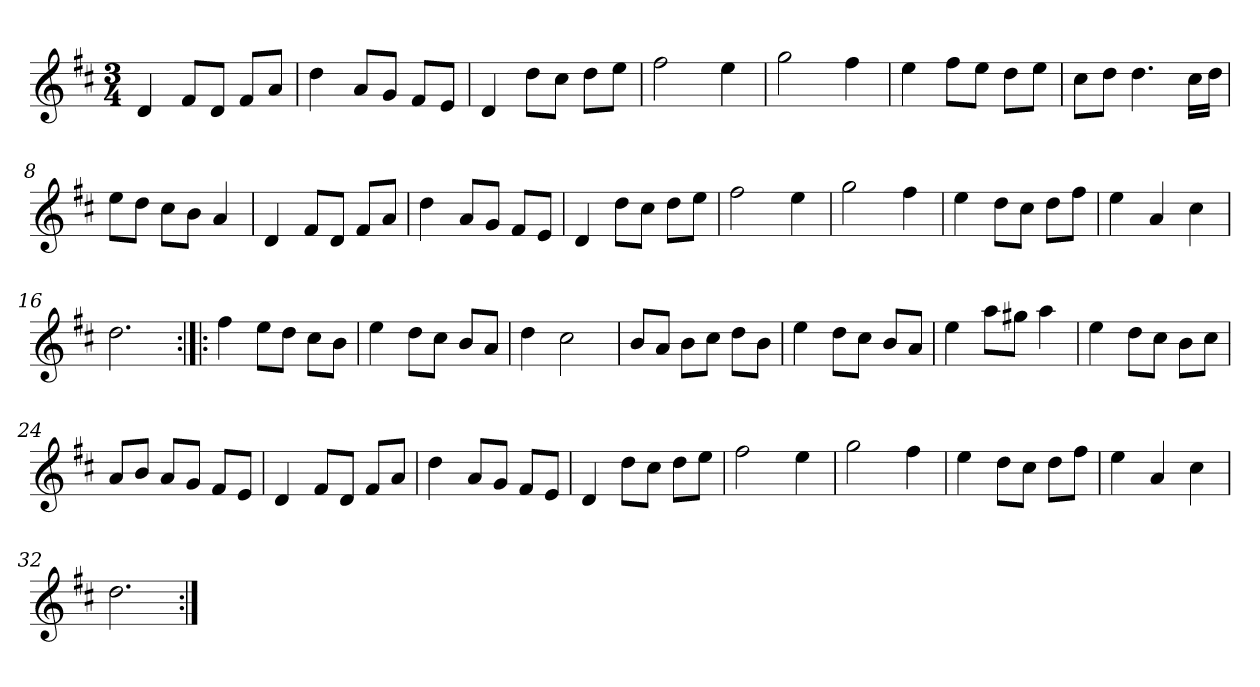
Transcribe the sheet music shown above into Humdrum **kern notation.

**kern
*part1
*staff1
*clefG2
*k[f#c#]
*D:
*M3/4
*MM120
=1
4d
8f#/L
8d/J
8f#/L
8a/J
=2
4dd
8a/L
8g/J
8f#/L
8e/J
=3
4d
8dd\L
8cc#\J
8dd\L
8ee\J
=4
2ff#
4ee
=5
2gg
4ff#
=6
4ee
8ff#\L
8ee\J
8dd\L
8ee\J
=7
8cc#\L
8dd\J
4.dd
16cc#\LL
16dd\JJ
=8
8ee\L
8dd\J
8cc#\L
8b\J
4a
=9
4d
8f#/L
8d/J
8f#/L
8a/J
=10
4dd
8a/L
8g/J
8f#/L
8e/J
=11
4d
8dd\L
8cc#\J
8dd\L
8ee\J
=12
2ff#
4ee
=13
2gg
4ff#
=14
4ee
8dd\L
8cc#\J
8dd\L
8ff#\J
=15
4ee
4a
4cc#
=16
2.dd
=17:|!|:
4ff#
8ee\L
8dd\J
8cc#\L
8b\J
=18
4ee
8dd\L
8cc#\J
8b/L
8a/J
=19
4dd
2cc#
=20
8b/L
8a/J
8b\L
8cc#\J
8dd\L
8b\J
=21
4ee
8dd\L
8cc#\J
8b/L
8a/J
=22
4ee
8aa\L
8gg#X\J
4aa
=23
4ee
8dd\L
8cc#\J
8b\L
8cc#\J
=24
8a/L
8b/J
8a/L
8g/J
8f#/L
8e/J
=25
4d
8f#/L
8d/J
8f#/L
8a/J
=26
4dd
8a/L
8g/J
8f#/L
8e/J
=27
4d
8dd\L
8cc#\J
8dd\L
8ee\J
=28
2ff#
4ee
=29
2gg
4ff#
=30
4ee
8dd\L
8cc#\J
8dd\L
8ff#\J
=31
4ee
4a
4cc#
=32
2.dd
=:|!
*-
